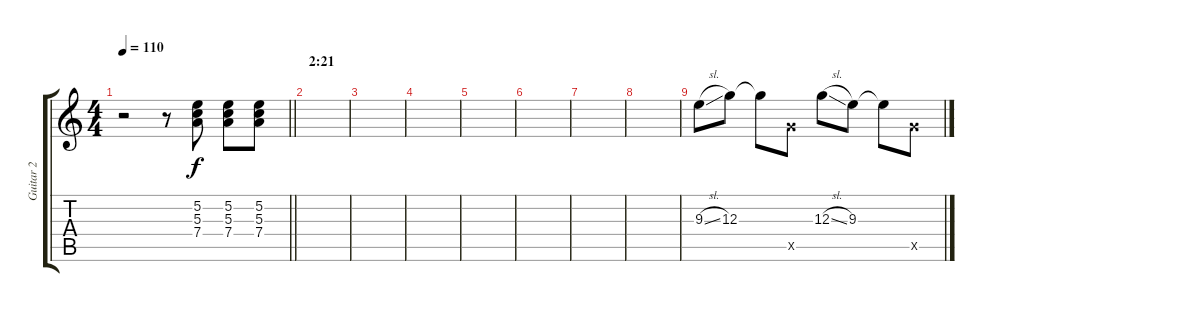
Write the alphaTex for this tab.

\track ("Guitar 2" "Guitar 2") {instrument electricguitarjazz}
\staff {score tabs}
\tuning (E4 B3 G3 D3 A2 E2) {hide}
\ts (4 4)
\tempo 110
\clef g2
\barLineRight lightlight
\ks c
r.2{dy f} r.8 (5.2 5.3 7.4).8 (5.2 5.3 7.4).8 (5.2 5.3 7.4).8 |
\section ("" "2:21")
|
|
|
|
|
|
|
9.3{sl}.8 12.3.8 12.3{t}.8 10.5{x}.8 12.3{sl}.8 9.3.8 9.3{t}.8 10.5{x}.8
